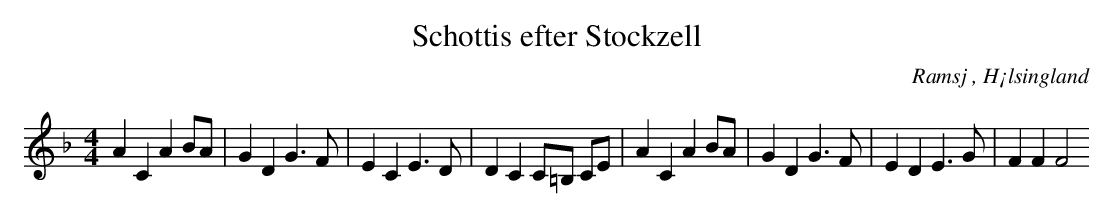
X:1
T: Schottis efter Stockzell
O: Ramsj , H¡lsingland
M: 4/4
L: 1/8
K: F
A2 C2 A2 BA|G2 D2 G2>F2|E2 C2 E2>D2|D2 C2 C=B, CE|A2 C2 A2 BA|G2 D2 G2>F2|E2 D2 E2>G2|F2 F2 F4
